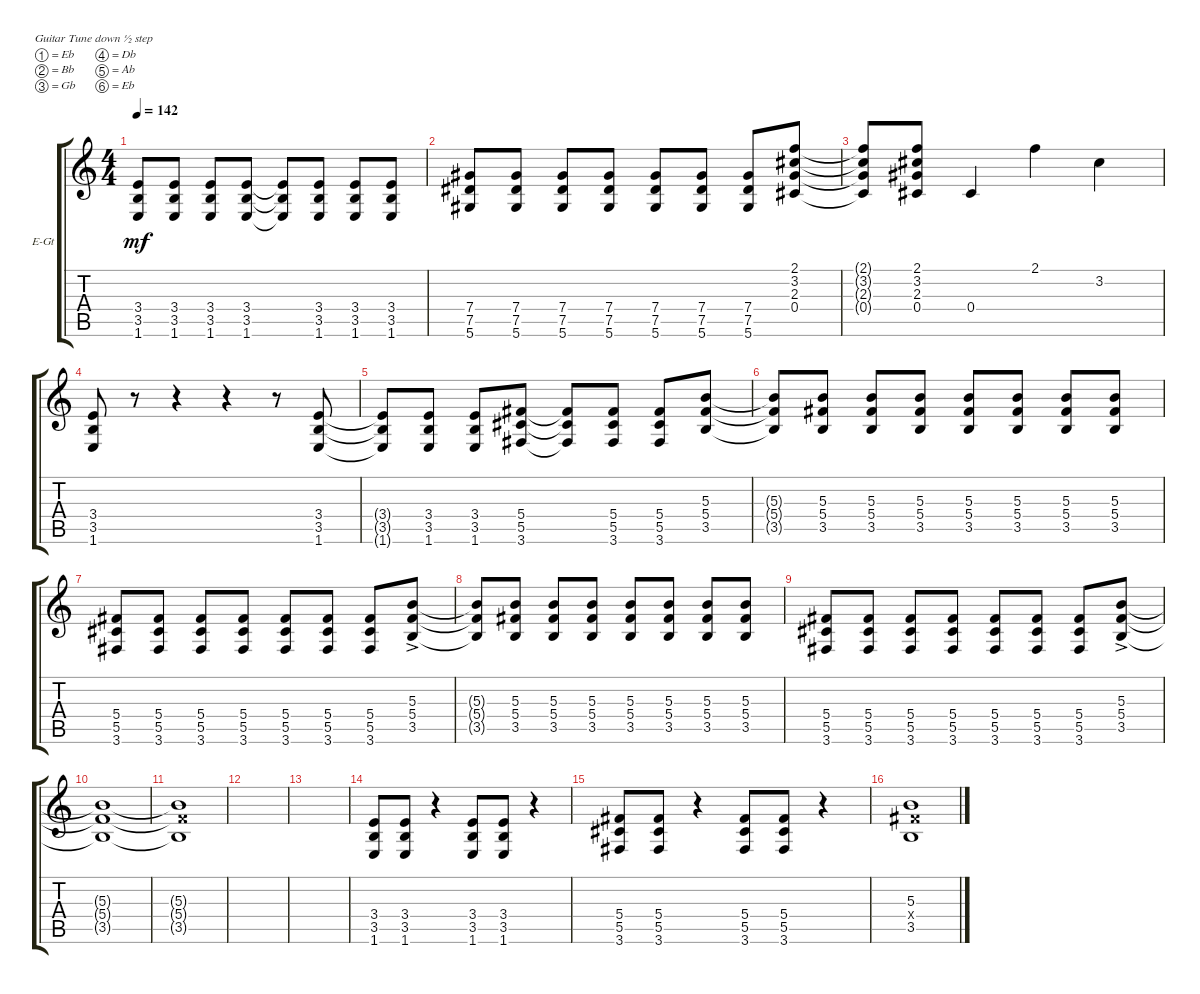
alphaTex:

\defaultSystemsLayout 4
\bracketExtendMode groupsimilarinstruments
\firstSystemTrackNameOrientation horizontal
\otherSystemsTrackNameOrientation horizontal
\track ("Rythym Electric Guitar" "E-Gt") {instrument overdrivenguitar}
\staff {score tabs}
\tuning (Eb4 Bb3 Gb3 Db3 Ab2 Eb2)
\ts (4 4)
\tempo 142
\clef g2
\ks c
(1.6 3.5 3.4).8{dy mf} (1.6 3.5 3.4).8 (1.6 3.5 3.4).8 (1.6 3.5 3.4).8 (1.6{t} 3.5{t} 3.4{t}).8 (1.6 3.5 3.4).8 (1.6 3.5 3.4).8 (1.6 3.5 3.4).8 |
(7.4 7.5 5.6).8 (7.4 7.5 5.6).8 (7.4 7.5 5.6).8 (7.4 7.5 5.6).8 (7.4 7.5 5.6).8 (7.4 7.5 5.6).8 (7.4 7.5 5.6).8 (2.1 3.2 2.3 0.4).8 |
(2.1{t} 3.2{t} 2.3{t} 0.4{t}).8 (0.4 2.3 3.2 2.1).8 0.4.4 2.1.4 3.2.4 |
(1.6 3.5 3.4).8 r.8 r.4 r.4 r.8 (1.6 3.5 3.4).8 |
(1.6{t} 3.5{t} 3.4{t}).8 (1.6 3.5 3.4).8 (1.6 3.5 3.4).8 (5.4 5.5 3.6).8 (5.4{t} 5.5{t} 3.6{t}).8 (5.4 5.5 3.6).8 (5.4 5.5 3.6).8 (3.5 5.4 5.3).8 |
(5.3{t} 5.4{t} 3.5{t}).8 (5.3 5.4 3.5).8 (5.3 5.4 3.5).8 (5.3 5.4 3.5).8 (5.3 5.4 3.5).8 (5.3 5.4 3.5).8 (5.3 5.4 3.5).8 (5.3 5.4 3.5).8 |
(3.6 5.5 5.4).8 (3.6 5.5 5.4).8 (3.6 5.5 5.4).8 (3.6 5.5 5.4).8 (3.6 5.5 5.4).8 (3.6 5.5 5.4).8 (3.6 5.5 5.4).8 (3.5{ac} 5.4{ac} 5.3{ac}).8 |
(5.3{t} 5.4{t} 3.5{t}).8 (5.3 5.4 3.5).8 (5.3 5.4 3.5).8 (5.3 5.4 3.5).8 (5.3 5.4 3.5).8 (5.3 5.4 3.5).8 (5.3 5.4 3.5).8 (5.3 5.4 3.5).8 |
(3.6 5.5 5.4).8 (3.6 5.5 5.4).8 (3.6 5.5 5.4).8 (3.6 5.5 5.4).8 (3.6 5.5 5.4).8 (3.6 5.5 5.4).8 (3.6 5.5 5.4).8 (3.5{ac} 5.4{ac} 5.3{ac}).8 |
(3.5{t} 5.4{t} 5.3{t}).1 |
(5.3{t} 5.4{x t} 3.5{t}).1 |
|
|
(1.6 3.5 3.4).8 (1.6 3.5 3.4).8 r.4 (1.6 3.5 3.4).8 (1.6 3.5 3.4).8 r.4 |
(5.4 5.5 3.6).8 (5.4 5.5 3.6).8 r.4 (5.4 5.5 3.6).8 (5.4 5.5 3.6).8 r.4 |
(5.4{x} 3.5 5.3).1
